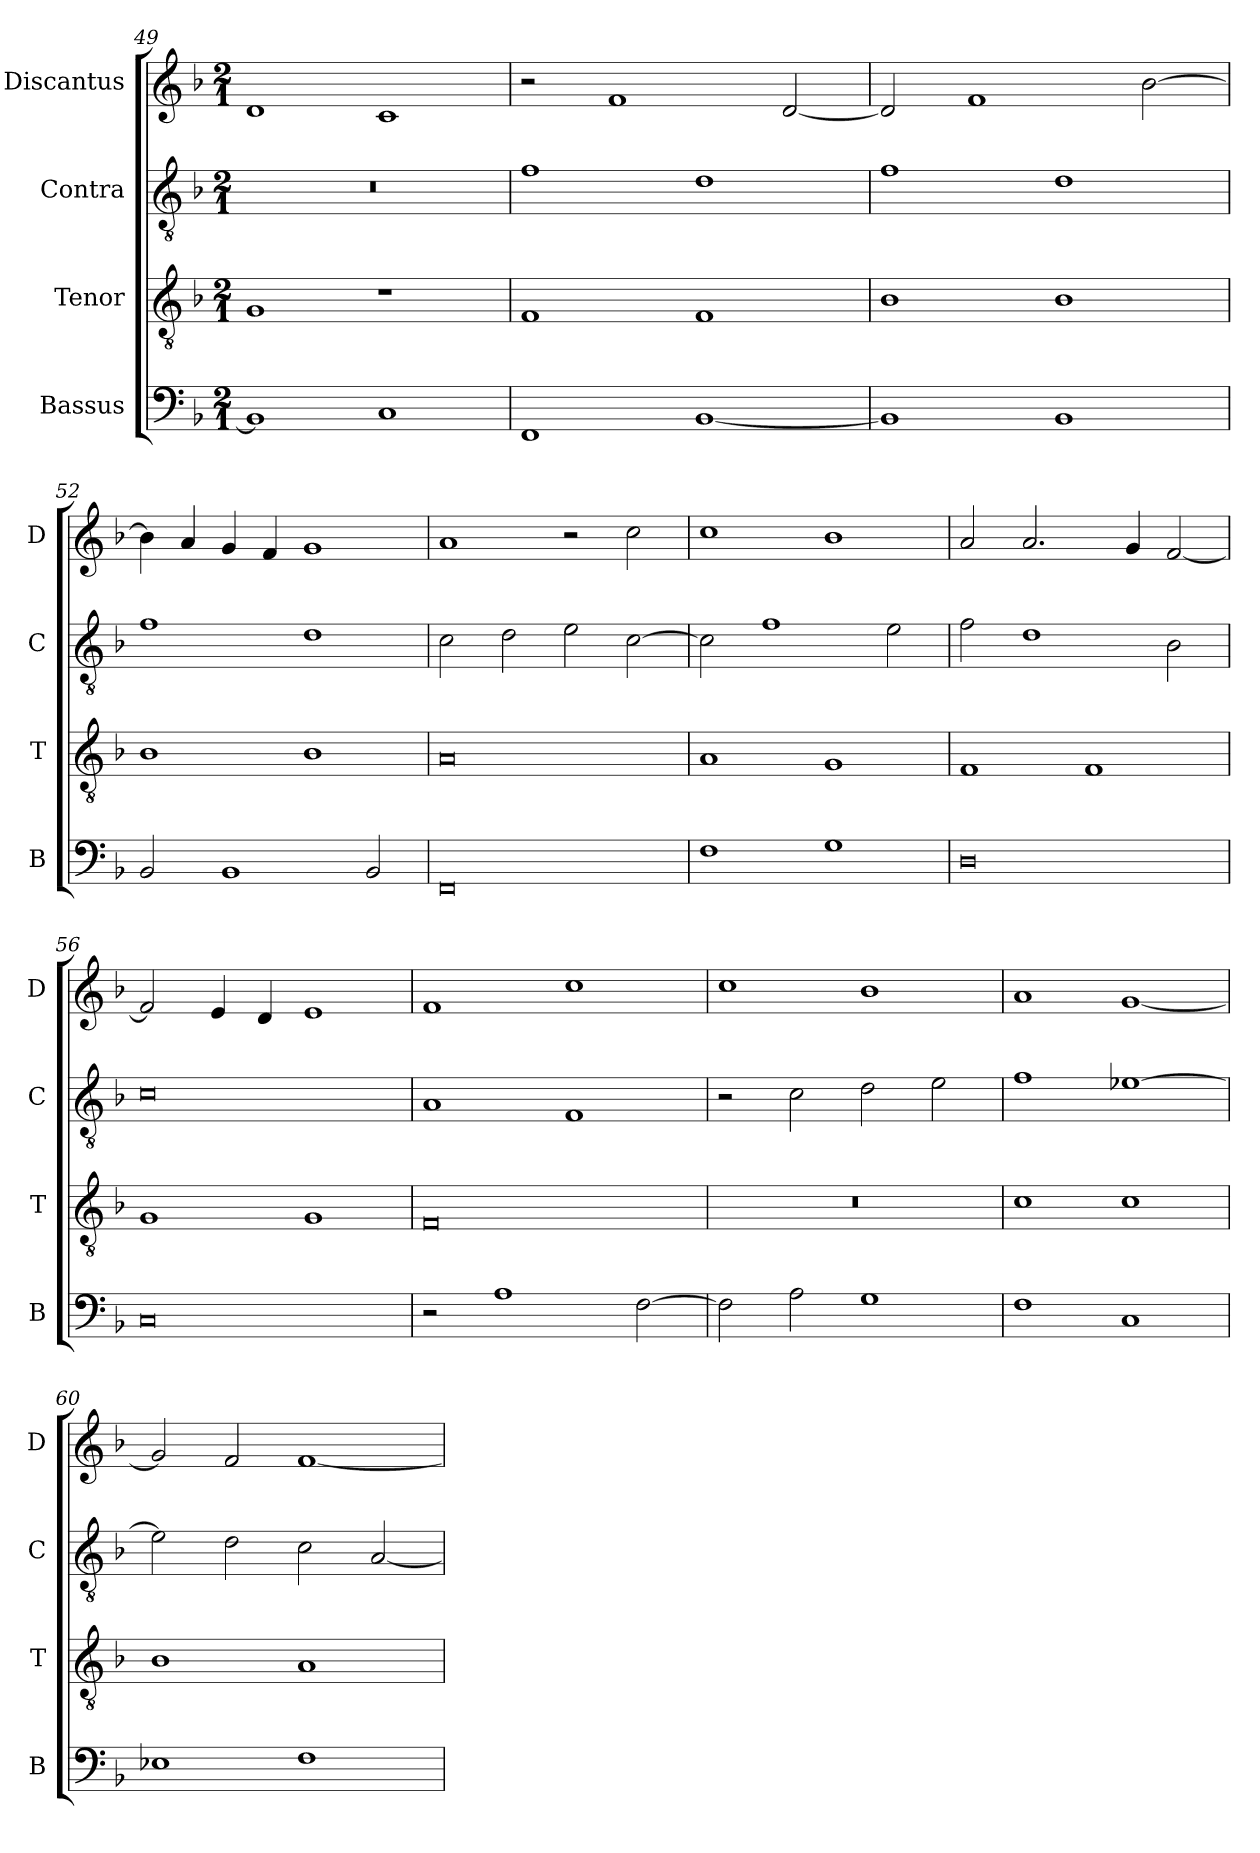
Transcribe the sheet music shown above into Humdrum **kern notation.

**kern	**kern	**kern	**kern
*part4	*part3	*part2	*part1
*staff4	*staff3	*staff2	*staff1
*I"Bassus	*I"Tenor	*I"Contra	*I"Discantus
*I'B	*I'T	*I'C	*I'D
*clefF4	*clefGv2	*clefGv2	*clefG2
*k[b-]	*k[b-]	*k[b-]	*k[b-]
*M2/1	*M2/1	*M2/1	*M2/1
=49	=49	=49	=49
1BB-]	1G	0r	1d
1C	1r	.	1c
=50	=50	=50	=50
1FF	1F	1f	2r
.	.	.	1f
[1BB-	1F	1d	.
.	.	.	[2d
=51	=51	=51	=51
1BB-]	1B-	1f	2d]
.	.	.	1f
1BB-	1B-	1d	.
.	.	.	[2b-
=52	=52	=52	=52
2BB-	1B-	1f	4b-]
.	.	.	4a
1BB-	.	.	4g
.	.	.	4f
.	1B-	1d	1g
2BB-	.	.	.
=53	=53	=53	=53
0FF	0A	2c	1a
.	.	2d	.
.	.	2e	2r
.	.	[2c	2cc
=54	=54	=54	=54
1F	1A	2c]	1cc
.	.	1f	.
1G	1G	.	1b-
.	.	2e	.
=55	=55	=55	=55
0D	1F	2f	2a
.	.	1d	2.a
.	1F	.	.
.	.	.	4g
.	.	2B-	[2f
=56	=56	=56	=56
0C	1G	0c	2f]
.	.	.	4e
.	.	.	4d
.	1G	.	1e
=57	=57	=57	=57
2r	0F	1A	1f
1A	.	.	.
.	.	1F	1cc
[2F	.	.	.
=58	=58	=58	=58
2F]	0r	2r	1cc
2A	.	2c	.
1G	.	2d	1b-
.	.	2e	.
=59	=59	=59	=59
1F	1c	1f	1a
1C	1c	[1e-X	[1g
=60	=60	=60	=60
1E-X	1B-	2e-]	2g]
.	.	2d	2f
1F	1A	2c	[1f
.	.	[2A	.
=	=	=	=
*-	*-	*-	*-
